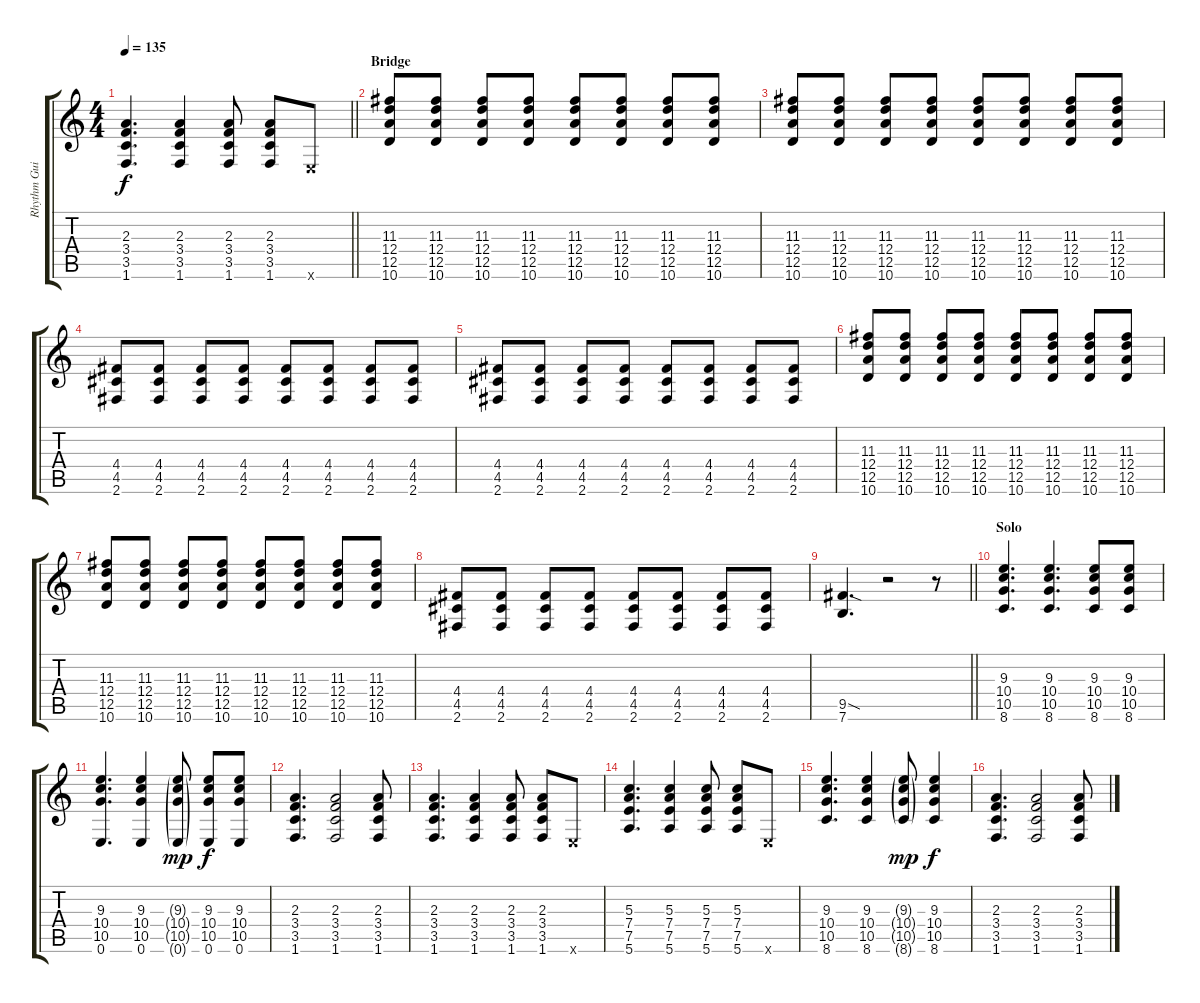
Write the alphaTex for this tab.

\track ("Rhythm Guitar" "Rhythm Gui") {instrument overdrivenguitar}
\staff {score tabs}
\tuning (E4 B3 G3 D3 A2 E2) {hide}
\ts (4 4)
\tempo 135
\clef g2
\barLineRight lightlight
\ks c
(2.3 3.4 3.5 1.6).4{d dy f} (2.3 3.4 3.5 1.6).4 (2.3 3.4 3.5 1.6).8 (2.3 3.4 3.5 1.6).8 0.6{x}.8 |
\section ("" "Bridge")
(11.3 12.4 12.5 10.6).8{volume 9} (11.3 12.4 12.5 10.6).8 (11.3 12.4 12.5 10.6).8 (11.3 12.4 12.5 10.6).8 (11.3 12.4 12.5 10.6).8 (11.3 12.4 12.5 10.6).8 (11.3 12.4 12.5 10.6).8 (11.3 12.4 12.5 10.6).8 |
(11.3 12.4 12.5 10.6).8 (11.3 12.4 12.5 10.6).8 (11.3 12.4 12.5 10.6).8 (11.3 12.4 12.5 10.6).8 (11.3 12.4 12.5 10.6).8 (11.3 12.4 12.5 10.6).8 (11.3 12.4 12.5 10.6).8 (11.3 12.4 12.5 10.6).8 |
(4.4 4.5 2.6).8 (4.4 4.5 2.6).8 (4.4 4.5 2.6).8 (4.4 4.5 2.6).8 (4.4 4.5 2.6).8 (4.4 4.5 2.6).8 (4.4 4.5 2.6).8 (4.4 4.5 2.6).8 |
(4.4 4.5 2.6).8 (4.4 4.5 2.6).8 (4.4 4.5 2.6).8 (4.4 4.5 2.6).8 (4.4 4.5 2.6).8 (4.4 4.5 2.6).8 (4.4 4.5 2.6).8 (4.4 4.5 2.6).8 |
(11.3 12.4 12.5 10.6).8 (11.3 12.4 12.5 10.6).8 (11.3 12.4 12.5 10.6).8 (11.3 12.4 12.5 10.6).8 (11.3 12.4 12.5 10.6).8 (11.3 12.4 12.5 10.6).8 (11.3 12.4 12.5 10.6).8 (11.3 12.4 12.5 10.6).8 |
(11.3 12.4 12.5 10.6).8 (11.3 12.4 12.5 10.6).8 (11.3 12.4 12.5 10.6).8 (11.3 12.4 12.5 10.6).8 (11.3 12.4 12.5 10.6).8 (11.3 12.4 12.5 10.6).8 (11.3 12.4 12.5 10.6).8 (11.3 12.4 12.5 10.6).8 |
(4.4 4.5 2.6).8 (4.4 4.5 2.6).8 (4.4 4.5 2.6).8 (4.4 4.5 2.6).8 (4.4 4.5 2.6).8 (4.4 4.5 2.6).8 (4.4 4.5 2.6).8 (4.4 4.5 2.6).8 |
\barLineRight lightlight
(9.5{sod} 7.6).4{d} r.2 r.8 |
\section ("" "Solo")
(9.3 10.4 10.5 8.6).4{d} (9.3 10.4 10.5 8.6).4{d} (9.3 10.4 10.5 8.6).8 (9.3 10.4 10.5 8.6).8 |
(9.3 10.4 10.5 0.6).4{d} (9.3 10.4 10.5 0.6).4 (9.3{g} 10.4{g} 10.5{g} 0.6{g}).8{dy mp} (9.3 10.4 10.5 0.6).8{dy f} (9.3 10.4 10.5 0.6).8 |
(2.3 3.4 3.5 1.6).4{d} (2.3 3.4 3.5 1.6).2 (2.3 3.4 3.5 1.6).8 |
(2.3 3.4 3.5 1.6).4{d} (2.3 3.4 3.5 1.6).4 (2.3 3.4 3.5 1.6).8 (2.3 3.4 3.5 1.6).8 0.6{x}.8 |
(5.3 7.4 7.5 5.6).4{d} (5.3 7.4 7.5 5.6).4 (5.3 7.4 7.5 5.6).8 (5.3 7.4 7.5 5.6).8 0.6{x}.8 |
(9.3 10.4 10.5 8.6).4{d} (9.3 10.4 10.5 8.6).4 (9.3{g} 10.4{g} 10.5{g} 8.6{g}).8{dy mp} (9.3 10.4 10.5 8.6).4{dy f} |
(2.3 3.4 3.5 1.6).4{d} (2.3 3.4 3.5 1.6).2 (2.3 3.4 3.5 1.6).8
